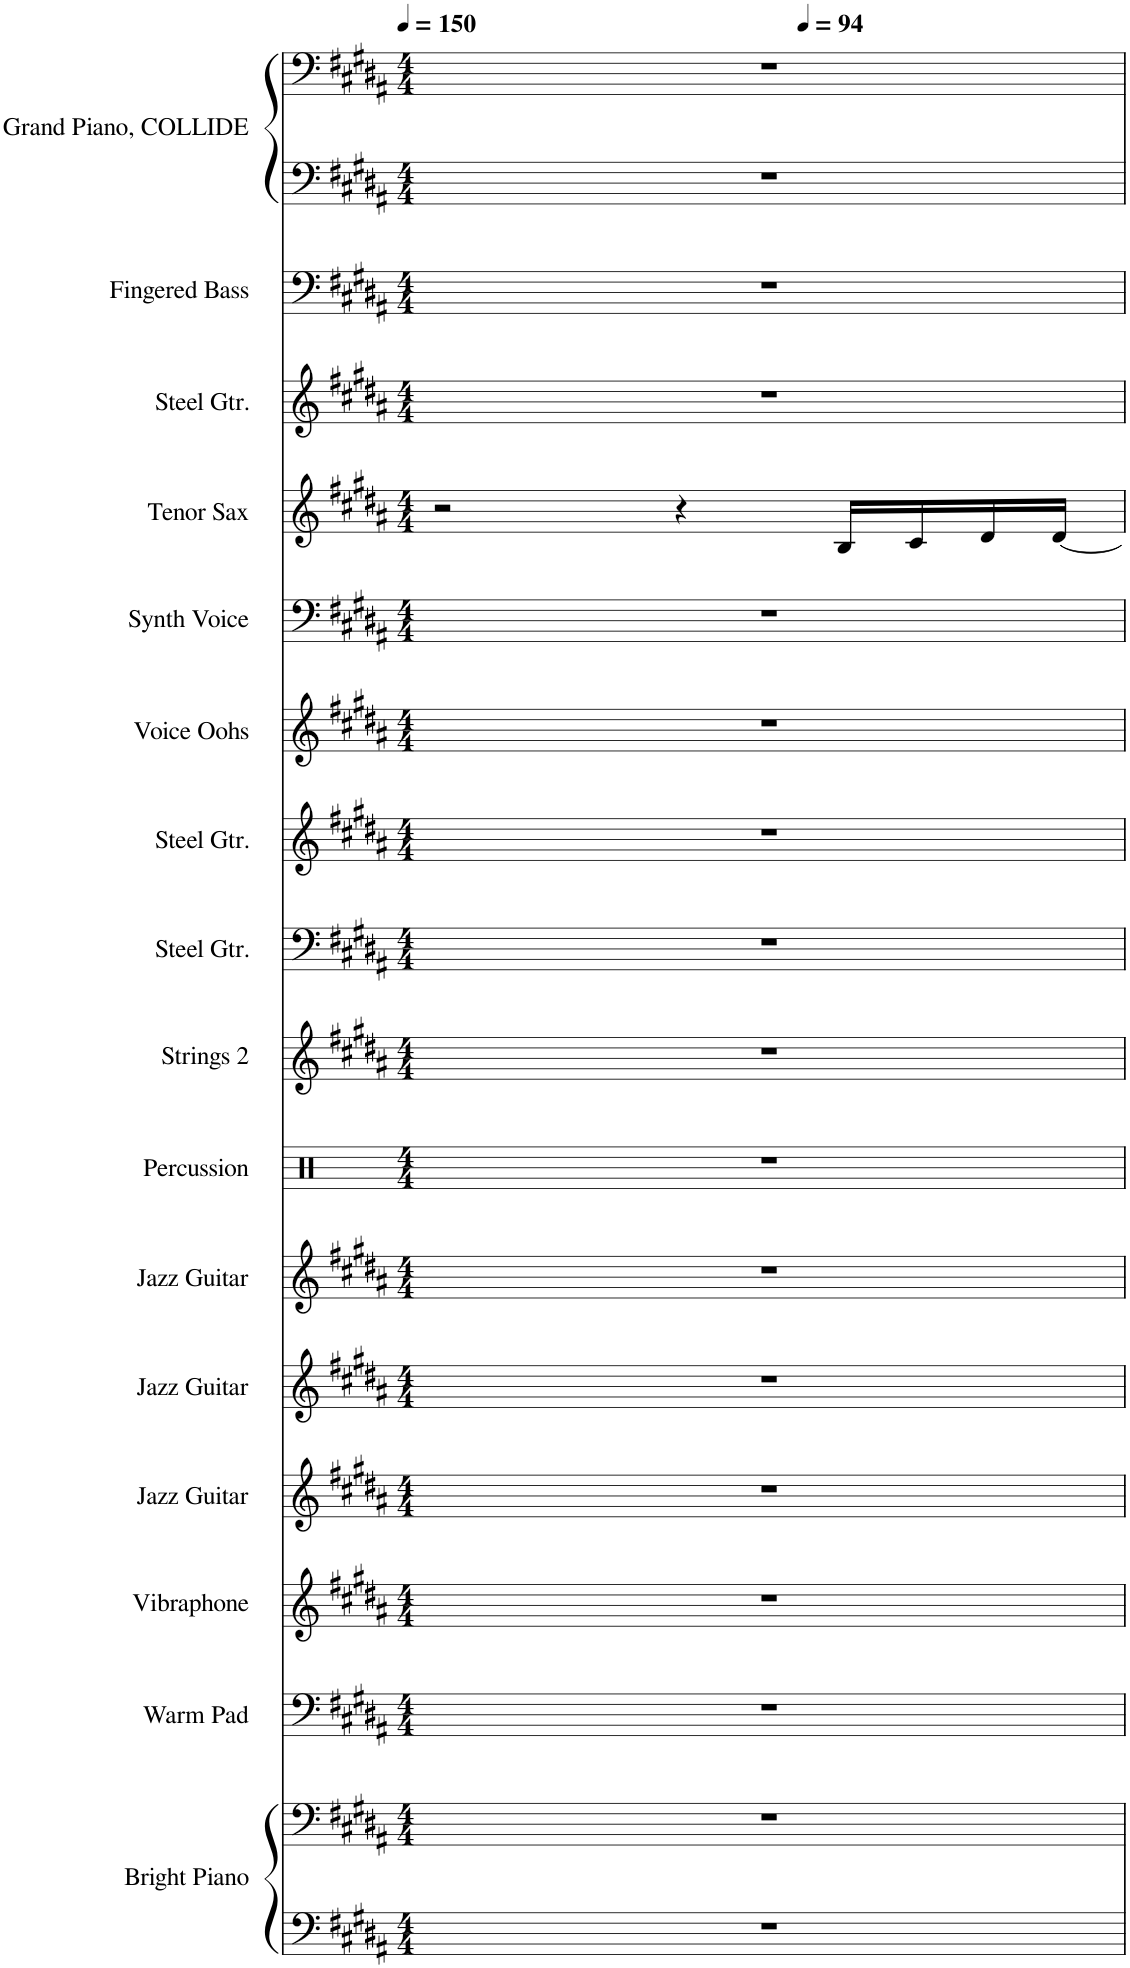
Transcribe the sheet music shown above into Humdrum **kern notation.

**kern	**kern	**kern	**kern	**kern	**kern	**kern	**kern	**kern	**kern	**kern	**kern	**kern	**kern	**kern	**kern	**kern	**kern
*part16	*part16	*part15	*part14	*part13	*part12	*part11	*part10	*part9	*part8	*part7	*part6	*part5	*part4	*part3	*part2	*part1	*part1
*staff18	*staff17	*staff16	*staff15	*staff14	*staff13	*staff12	*staff11	*staff10	*staff9	*staff8	*staff7	*staff6	*staff5	*staff4	*staff3	*staff2	*staff1
*I"Bright Piano	*	*I"Warm Pad	*I"Vibraphone	*I"Jazz Guitar	*I"Jazz Guitar	*I"Jazz Guitar	*I"Percussion	*I"Strings 2	*I"Steel Gtr.	*I"Steel Gtr.	*I"Voice Oohs	*I"Synth Voice	*I"Tenor Sax	*I"Steel Gtr.	*I"Fingered Bass	*I"Grand Piano, COLLIDE	*
*I'Pno	*	*	*I'Vbp	*	*	*	*	*I'Str	*	*	*I'V	*I'V	*I'T Sax	*	*	*I'Pno	*
*clefF4	*clefF4	*clefF4	*clefG2	*clefG2	*clefG2	*clefG2	*clefX	*clefG2	*clefF4	*clefG2	*clefG2	*clefF4	*clefG2	*clefG2	*clefF4	*clefF4	*clefF4
*	*	*	*	*	*	*	*	*	*	*	*	*	*Trd8c14	*	*	*	*
*k[f#c#g#d#a#]	*k[f#c#g#d#a#]	*k[f#c#g#d#a#]	*k[f#c#g#d#a#]	*k[f#c#g#d#a#]	*k[f#c#g#d#a#]	*k[f#c#g#d#a#]	*k[]	*k[f#c#g#d#a#]	*k[f#c#g#d#a#]	*k[f#c#g#d#a#]	*k[f#c#g#d#a#]	*k[f#c#g#d#a#]	*k[f#c#g#d#a#]	*k[f#c#g#d#a#]	*k[f#c#g#d#a#]	*k[f#c#g#d#a#]	*k[f#c#g#d#a#]
*M4/4	*M4/4	*M4/4	*M4/4	*M4/4	*M4/4	*M4/4	*M4/4	*M4/4	*M4/4	*M4/4	*M4/4	*M4/4	*M4/4	*M4/4	*M4/4	*M4/4	*M4/4
*MM150	*MM150	*MM150	*MM150	*MM150	*MM150	*MM150	*MM150	*MM150	*MM150	*MM150	*MM150	*MM150	*MM150	*MM150	*MM150	*MM150	*MM150
=1	=1	=1	=1	=1	=1	=1	=1	=1	=1	=1	=1	=1	=1	=1	=1	=1	=1
*	*	*	*	*	*	*	*	*	*	*	*	*	*	*	*	*	*^
1r	1r	1r	1r	1r	1r	1r	1r	1r	1r	1r	1r	1r	2r	1r	1r	1r	1r	2ryy
.	.	.	.	.	.	.	.	.	.	.	.	.	4r	.	.	.	.	8.ryy
*	*	*	*	*	*	*	*	*	*	*	*	*	*	*	*	*	*MM94	*
.	.	.	.	.	.	.	.	.	.	.	.	.	.	.	.	.	.	4ryy
.	.	.	.	.	.	.	.	.	.	.	.	.	16B/LL	.	.	.	.	.
.	.	.	.	.	.	.	.	.	.	.	.	.	16c#/	.	.	.	.	.
.	.	.	.	.	.	.	.	.	.	.	.	.	16d#/	.	.	.	.	.
.	.	.	.	.	.	.	.	.	.	.	.	.	[16d#/JJ	.	.	.	.	16ryy
*	*	*	*	*	*	*	*	*	*	*	*	*	*	*	*	*	*v	*v
=	=	=	=	=	=	=	=	=	=	=	=	=	=	=	=	=	=
*-	*-	*-	*-	*-	*-	*-	*-	*-	*-	*-	*-	*-	*-	*-	*-	*-	*-
